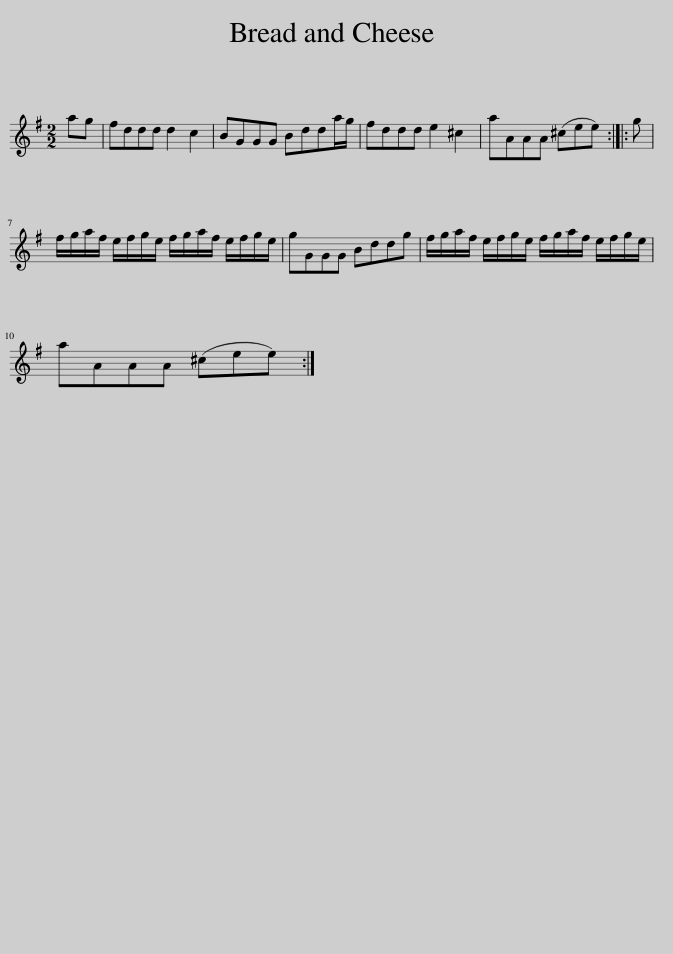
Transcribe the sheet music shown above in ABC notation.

X:1
L:1/8
M:2/2
I:linebreak $
K:G
V:1 treble
V:1
 ag | fddd d2 c2 | BGGG Bdda/g/ | fddd e2 ^c2 | aAAA (^cee) :: %5
 g |$ f/g/a/f/ e/f/g/e/ f/g/a/f/ e/f/g/e/ | gGGG Bddg | f/g/a/f/ e/f/g/e/ f/g/a/f/ e/f/g/e/ |$ aAAA (^cee) :| %10
